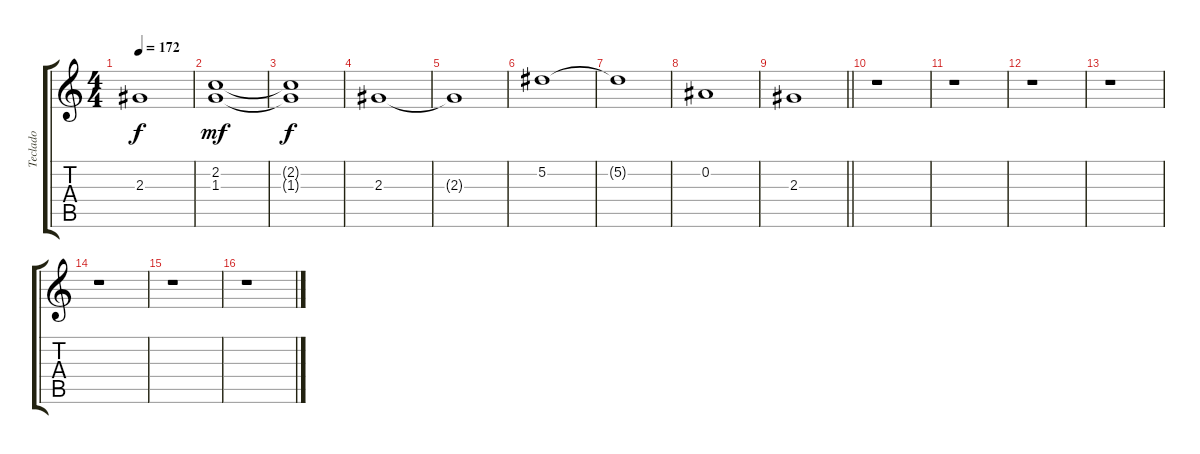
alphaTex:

\track ("Teclado" "Teclado") {instrument synthstrings2}
\staff {score tabs}
\tuning (Eb5 Bb4 Gb4 Db4 Ab3 Eb3) {hide}
\ts (4 4)
\tempo 172
\clef g2
\ks c
2.3.1{dy f} |
(2.2 1.3).1{dy mf} |
(2.2{t} 1.3{t}).1{dy f} |
2.3.1 |
2.3{t}.1 |
5.2.1 |
5.2{t}.1 |
0.2.1 |
\barLineRight lightlight
2.3.1 |
r.1 |
r.1 |
r.1 |
r.1 |
r.1 |
r.1 |
r.1
